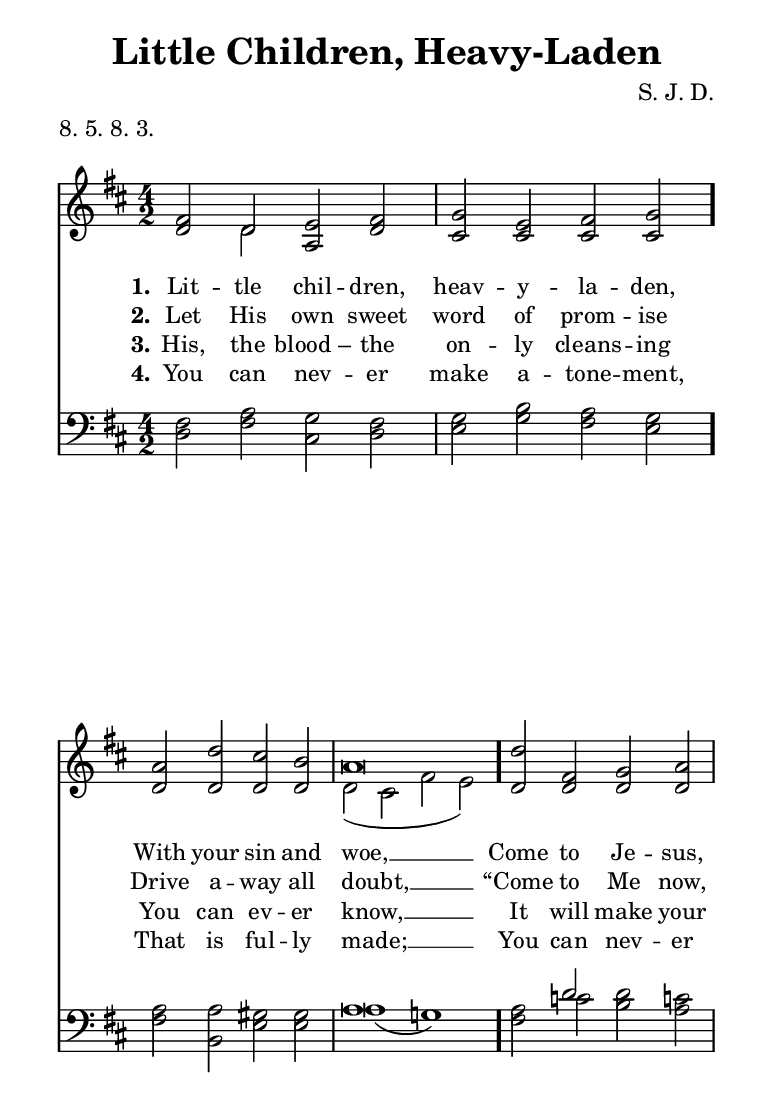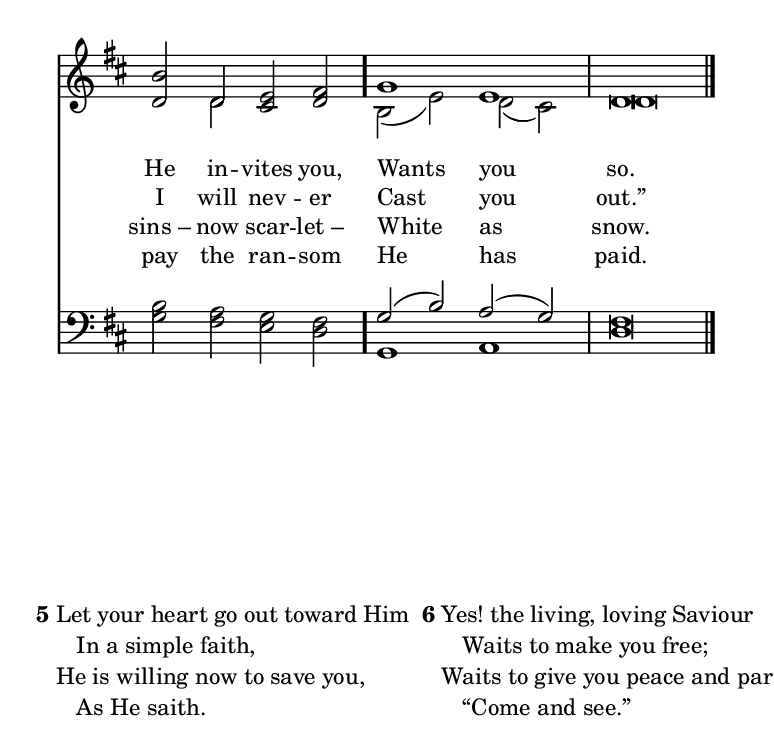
\include "common/global.ily"
\paper {
  \include "common/paper.ily"
  ragged-last-bottom = ##t
}

\header{
  %children
  hymnnumber = "348"
  title = "Little Children, Heavy-Laden"
  tunename = "Rideau Ferry"
  meter = "8. 5. 8. 3."
  poet = ""
  composer = "S. J. D."
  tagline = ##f
}

global = {
  \include "common/overrides.ily"
  \override Staff.TimeSignature.style = #'numbered
  \time 4/2
  \override Score.MetronomeMark.transparent = ##t % hide all fermata changes too
  \tempo 2=80
  \key d \major
  \autoBeamOff
}

notesSoprano = {
\global
\relative c' {

  fis2 d e fis | g e fis g |
  a d cis b | a\breve |
  d2 fis, g a | b d, e fis |
  g1 e | d\breve |

  \bar "|."

}
}

notesAlto = {
\global
\relative e' {

  d2 d a d | cis cis cis cis |
  d2 d d d | d( cis fis e) |
  d2 d d d | d d cis d |
  b2( e) d( cis) | d\breve |

}
}

notesTenor = {
\global
\relative a {

  fis2 a g fis | g b a g |
  a2 a gis gis | a\breve | % original has voices impossible to distinguish here
  a2 d d c! | b a g fis |
  g2( b) a( g) | fis\breve |

}
}

notesBass = {
\global
\relative f {

  d2 fis cis d | e g fis e |
  fis b, e e | a1( g!) |
  fis2 c' b a | g fis e d |
  g,1 a | d\breve |

}
}

notesAlign = \notesAlto

wordsA = \lyricmode {
\set stanza = "1."

Lit -- tle chil -- dren, heav -- y -- la -- den, \bar "."
With your sin and woe, __ \bar "."
Come to Je -- sus, He in -- vites you, \bar "."
Wants you so. \bar "."

}

wordsB = \lyricmode {
\set stanza = "2."

Let His own sweet word of prom -- ise
Drive a -- way all doubt, __
“Come to Me now, I will nev -- er
Cast you out.”

}

wordsC = \lyricmode {
\set stanza = "3."

His, the blood_– the on -- ly cleans -- ing
You can ev -- er know, __
It will make your sins_– now scar -- let_–
White as snow.

}

wordsD = \lyricmode {
\set stanza = "4."

You can nev -- er make a -- tone -- ment,
That is ful -- ly made; __
You can nev -- er pay the ran -- som
He has paid.

}

wordsE = \markuplist {

\line { Let your heart go out toward Him }
\line { { \hspace #2 } In a simple faith, }
\line { He is willing now to save you, }
\line { { \hspace #2 } As He saith. }

}

wordsF = \markuplist {

\line { Yes! the living, loving Saviour }
\line { { \hspace #2 } Waits to make you free; }
\line { Waits to give you peace and pardon, }
\line { { \hspace #2 } “Come and see.” }

}

\score {
  \context ChoirStaff <<
    \context Staff = upper <<
      \set Staff.autoBeaming = ##f
      \set ChoirStaff.systemStartDelimiter = #'SystemStartBar
      \set ChoirStaff.printPartCombineTexts = ##f
      \partcombine #'(2 . 11) \notesSoprano \notesAlto
      \context NullVoice = aligned { \voiceOne << \notesAlign >> }
      \context Lyrics = one   \lyricsto aligned \wordsA
      \context Lyrics = two   \lyricsto aligned \wordsB
      \context Lyrics = three \lyricsto aligned \wordsC
      \context Lyrics = four  \lyricsto aligned \wordsD
    >>
    \context Staff = men <<
      \set Staff.autoBeaming = ##f
      \clef bass
      \set ChoirStaff.printPartCombineTexts = ##f
      \partcombine #'(2 . 11) \notesTenor \notesBass
    >>
  >>
  \layout {
    \include "common/layout.ily"
  }
  #(cond ((ly:get-option 'eog-midi-permitted) #{ \midi{
    \include "common/midi.ily"
  } #}))
}

\noPageBreak

\markup { \vcenter \column {
  \vspace #0.5 % not enough space for \vspace #1
  \fill-line {
    \null
    \line{ \bold 5 \column { \wordsE } }
    \null
    \line{ \bold 6 \column { \wordsF } }
    \null
  }
  \vspace #0.5 % not enough space for \vspace #1
} }

\version "2.19.49"  % necessary for upgrading to future LilyPond versions.

% vi:set et ts=2 sw=2 ai nocindent syntax=lilypond:
